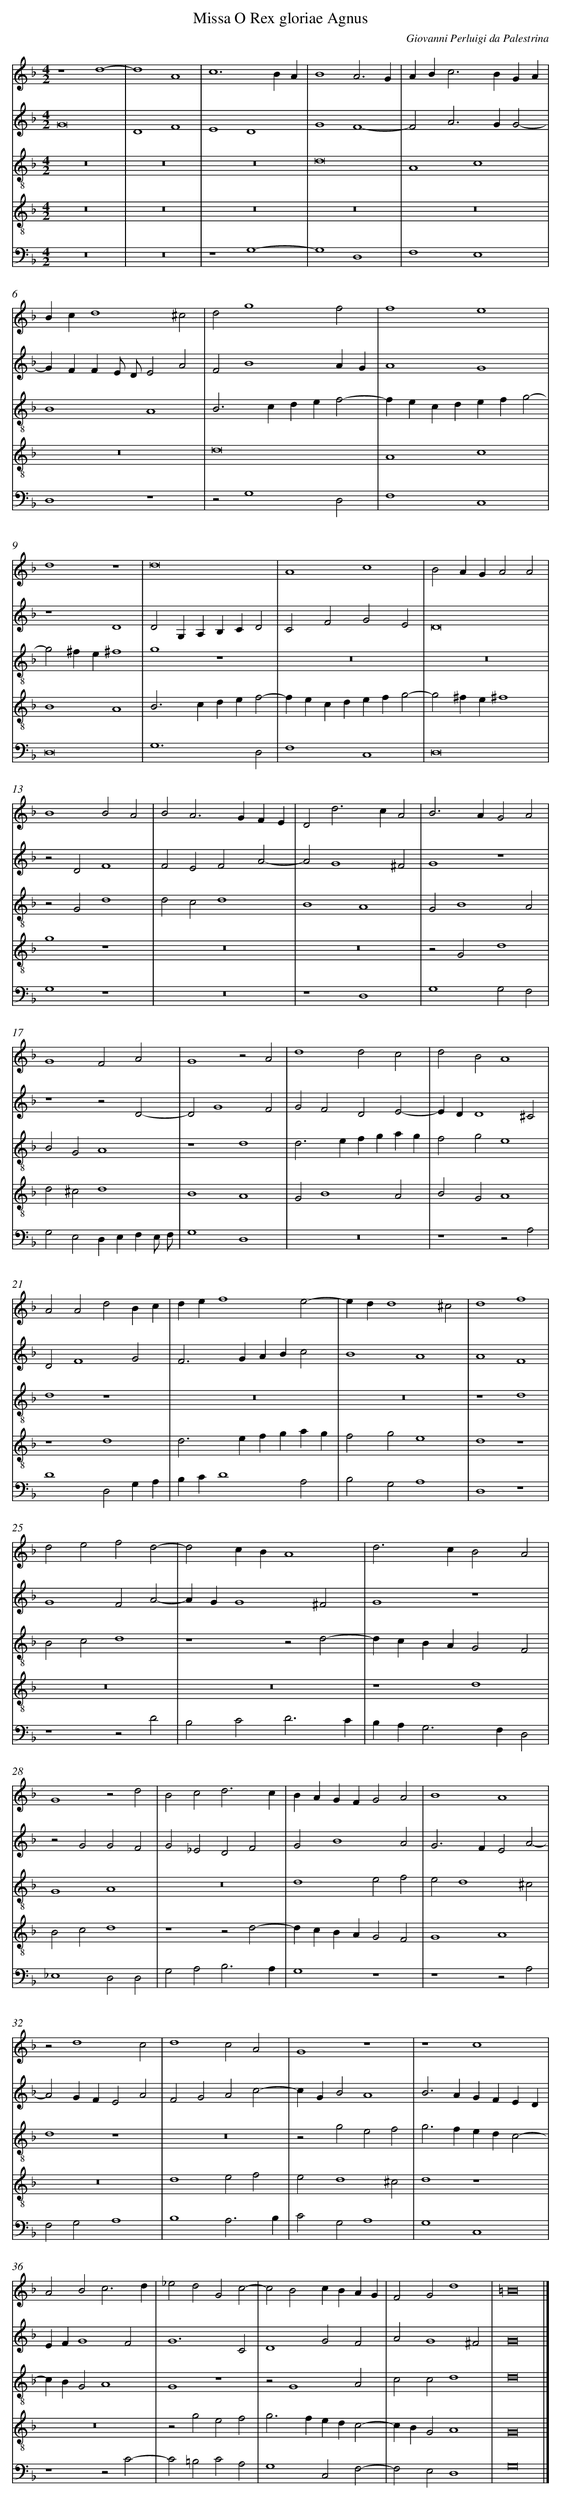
X:1
T: Missa O Rex gloriae Agnus
C: Giovanni Perluigi da Palestrina
L: 1/4
M: 4/2
V: 1 clef=treble
V: 2 clef=treble
V: 3 clef=treble-8
V: 4 clef=treble-8
V: 5 clef=bass
K: F
[V:1] z4d4- |
[V:2] G8 |
[V:3] z8 |
[V:4] z8 |
[V:5] z8 |
[V:1] d4A4 |
[V:2] D4F4 |
[V:3] z8 |
[V:4] z8 |
[V:5] z8 |
[V:1] c6BA |
[V:2] E4D4 |
[V:3] z8 |
[V:4] z8 |
[V:5] z4G,4- |
[V:1] B4A3G |
[V:2] G4F4- |
[V:3] d8 |
[V:4] z8 |
[V:5] G,4D,4 |
[V:1] AB2<c2BGA |
[V:2] F2A2>G2G2- |
[V:3] A4c4 |
[V:4] z8 |
[V:5] F,4E,4 |
[V:1] Bcd4^c2 |
[V:2] GFFE/ D/E2A2 |
[V:3] B4A4 |
[V:4] z8 |
[V:5] D,4z4 |
[V:1] d2g4f2 |
[V:2] F2B4AG |
[V:3] B2>c2def2- |
[V:4] d8 |
[V:5] z2G,4D,2 |
[V:1] f4e4 |
[V:2] A4G4 |
[V:3] fecdefg2- |
[V:4] A4c4 |
[V:5] F,4C,4 |
[V:1] d4z4 |
[V:2] z4D4 |
[V:3] g2^fe^f4 |
[V:4] B4A4 |
[V:5] D,8 |
[V:1] d8 |
[V:2] D2G,A,B,CD2 |
[V:3] g4z4 |
[V:4] B2>c2def2- |
[V:5] G,6D,2 |
[V:1] A4c4 |
[V:2] C2F2G2E2 |
[V:3] z8 |
[V:4] fecdefg2- |
[V:5] F,4C,4 |
[V:1] B2AGA2A2 |
[V:2] D8 |
[V:3] z8 |
[V:4] g2^fe^f4 |
[V:5] D,8 |
[V:1] B4B2A2 |
[V:2] z2D2F4 |
[V:3] z2G2d4 |
[V:4] g4z4 |
[V:5] G,4z4 |
[V:1] B2A2>G2FE |
[V:2] F2E2F2A2- |
[V:3] d2c2d4 |
[V:4] z8 |
[V:5] z8 |
[V:1] D2d2>c2A2 |
[V:2] A2G4^F2 |
[V:3] B4A4 |
[V:4] z8 |
[V:5] z4D,4 |
[V:1] B2>A2G2A2 |
[V:2] G4z4 |
[V:3] G2B4A2 |
[V:4] z2G2d4 |
[V:5] G,4G,2F,2 |
[V:1] G4F2A2 |
[V:2] z4z2D2- |
[V:3] B2G2A4 |
[V:4] d2^c2d4 |
[V:5] G,2E,2D,E,F,E,/ F,/ |
[V:1] G4z2A2 |
[V:2] D2G4F2 |
[V:3] z4d4 |
[V:4] B4A4 |
[V:5] G,4D,4 |
[V:1] d4d2c2 |
[V:2] G2F2D2E2- |
[V:3] d2>e2fgag |
[V:4] G2B4A2 |
[V:5] z8 |
[V:1] d2B2A4 |
[V:2] EDD4^C2 |
[V:3] f2g2e4 |
[V:4] B2G2A4 |
[V:5] z4z2A,2 |
[V:1] A2A2d2Bc |
[V:2] D2F4G2 |
[V:3] d4z4 |
[V:4] z4d4 |
[V:5] D4D,2G,A, |
[V:1] def4e2- |
[V:2] F2>G2ABc2 |
[V:3] z8 |
[V:4] d2>e2fgag |
[V:5] B,CD4A,2 |
[V:1] edd4^c2 |
[V:2] B4A4 |
[V:3] z8 |
[V:4] f2g2e4 |
[V:5] B,2G,2A,4 |
[V:1] d4f4 |
[V:2] A4F4 |
[V:3] z4d4 |
[V:4] d4z4 |
[V:5] D,4z4 |
[V:1] d2e2f2d2- |
[V:2] G4F2A2- |
[V:3] B2c2d4 |
[V:4] z8 |
[V:5] z4z2D2 |
[V:1] d2cBA4 |
[V:2] AGG4^F2 |
[V:3] z4z2d2- |
[V:4] z8 |
[V:5] B,2C2D3C |
[V:1] d2>c2B2A2 |
[V:2] G4z4 |
[V:3] dcBAG2F2 |
[V:4] z4d4 |
[V:5] B,A,2<G,2F,D,2 |
[V:1] G4z2d2 |
[V:2] z2G2G2F2 |
[V:3] G4A4 |
[V:4] B2c2d4 |
[V:5] _E,4D,2D,2 |
[V:1] B2c2d3c |
[V:2] G2_E2D2F2 |
[V:3] z8 |
[V:4] z4z2d2- |
[V:5] G,2A,2B,3A, |
[V:1] BAGFG2A2 |
[V:2] G2B4A2 |
[V:3] d4e2f2 |
[V:4] dcBAG2F2 |
[V:5] G,4z4 |
[V:1] B4A4 |
[V:2] G2>F2E2A2- |
[V:3] e2d4^c2 |
[V:4] G4A4 |
[V:5] z4z2A,2 |
[V:1] z2d4c2 |
[V:2] A2GFE2A2 |
[V:3] d4z4 |
[V:4] z8 |
[V:5] F,2G,2A,4 |
[V:1] d4c2A2 |
[V:2] F2G2A2c2- |
[V:3] z8 |
[V:4] d4e2f2 |
[V:5] B,4A,3B, |
[V:1] G4z4 |
[V:2] cGB2A4 |
[V:3] z2g2e2f2 |
[V:4] e2d4^c2 |
[V:5] C2G,2A,4 |
[V:1] z4c4 |
[V:2] B2>A2GFED |
[V:3] g2>f2edc2- |
[V:4] d4z4 |
[V:5] G,4C,4 |
[V:1] A2B2c3d |
[V:2] EFG4F2 |
[V:3] cBG2A4 |
[V:4] z8 |
[V:5] z4z2C2- |
[V:1] _e2d2G2c2- |
[V:2] G6C2 |
[V:3] G4z4 |
[V:4] z2g2e2f2 |
[V:5] C2=B,2C2A,2 |
[V:1] c2B2cBAG |
[V:2] D4G2F2 |
[V:3] z2G4A2 |
[V:4] g2>f2edc2- |
[V:5] G,4C,2F,2- |
[V:1] F2G2d4 |
[V:2] A2G4^F2 |
[V:3] c2c2d4 |
[V:4] cBG2A4 |
[V:5] F,2E,2D,4 |
[V:1] =B8 |]
[V:2] G8 |]
[V:3] d8 |]
[V:4] G8 |]
[V:5] G,8 |]
